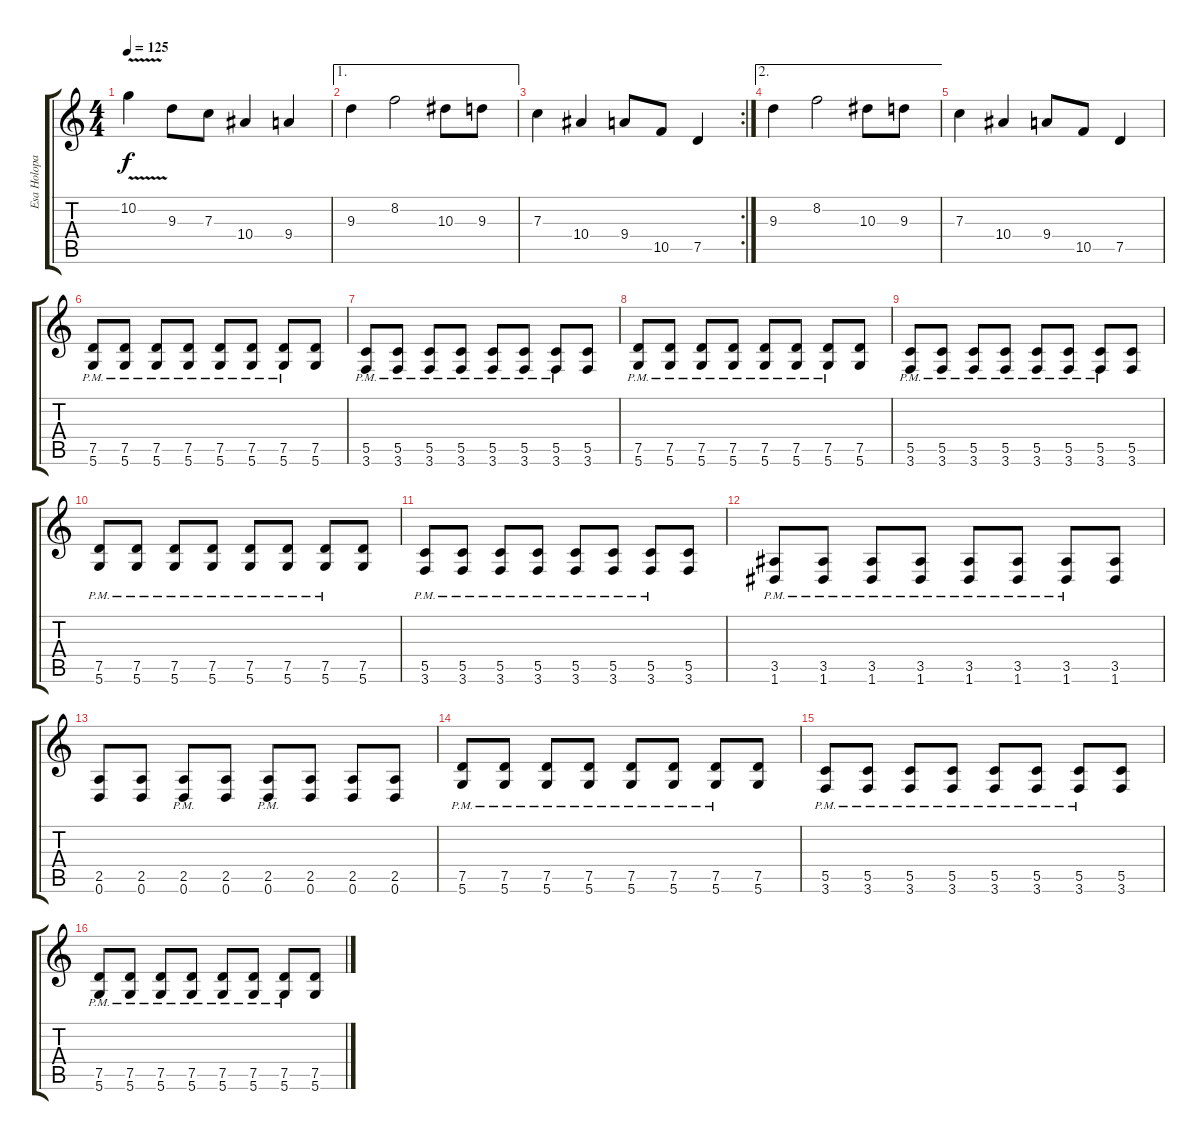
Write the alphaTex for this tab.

\track ("Esa Holopainen" "Esa Holopa") {instrument distortionguitar}
\staff {score tabs}
\tuning (D4 A3 F3 C3 G2 D2) {hide}
\ts (4 4)
\tempo 125
\clef g2
\ks c
10.2{v}.4{dy f} 9.3.8 7.3.8 10.4.4 9.4.4 |
\ae 1
9.3.4 8.2.2 10.3.8 9.3.8 |
\rc 2
7.3.4 10.4.4 9.4.8 10.5.8 7.5.4 |
\ae 2
9.3.4 8.2.2 10.3.8 9.3.8 |
7.3.4 10.4.4 9.4.8 10.5.8 7.5.4 |
(7.5 5.6{pm}).8 (7.5 5.6{pm}).8 (7.5 5.6{pm}).8 (7.5 5.6{pm}).8 (7.5 5.6{pm}).8 (7.5 5.6{pm}).8 (7.5 5.6{pm}).8 (7.5 5.6).8 |
(5.5 3.6{pm}).8 (5.5 3.6{pm}).8 (5.5 3.6{pm}).8 (5.5 3.6{pm}).8 (5.5 3.6{pm}).8 (5.5 3.6{pm}).8 (5.5 3.6{pm}).8 (5.5 3.6).8 |
(7.5 5.6{pm}).8 (7.5 5.6{pm}).8 (7.5 5.6{pm}).8 (7.5 5.6{pm}).8 (7.5 5.6{pm}).8 (7.5 5.6{pm}).8 (7.5 5.6{pm}).8 (7.5 5.6).8 |
(5.5 3.6{pm}).8 (5.5 3.6{pm}).8 (5.5 3.6{pm}).8 (5.5 3.6{pm}).8 (5.5 3.6{pm}).8 (5.5 3.6{pm}).8 (5.5 3.6{pm}).8 (5.5 3.6).8 |
(7.5 5.6{pm}).8 (7.5 5.6{pm}).8 (7.5 5.6{pm}).8 (7.5 5.6{pm}).8 (7.5 5.6{pm}).8 (7.5 5.6{pm}).8 (7.5 5.6{pm}).8 (7.5 5.6).8 |
(5.5 3.6{pm}).8 (5.5 3.6{pm}).8 (5.5 3.6{pm}).8 (5.5 3.6{pm}).8 (5.5 3.6{pm}).8 (5.5 3.6{pm}).8 (5.5 3.6{pm}).8 (5.5 3.6).8 |
(3.5 1.6{pm}).8 (3.5 1.6{pm}).8 (3.5 1.6{pm}).8 (3.5 1.6{pm}).8 (3.5 1.6{pm}).8 (3.5 1.6{pm}).8 (3.5 1.6{pm}).8 (3.5 1.6).8 |
(2.5 0.6).8 (2.5 0.6).8 (2.5{pm} 0.6{pm}).8 (2.5 0.6).8 (2.5{pm} 0.6{pm}).8 (2.5 0.6).8 (2.5 0.6).8 (2.5 0.6).8 |
(7.5 5.6{pm}).8 (7.5 5.6{pm}).8 (7.5 5.6{pm}).8 (7.5 5.6{pm}).8 (7.5 5.6{pm}).8 (7.5 5.6{pm}).8 (7.5 5.6{pm}).8 (7.5 5.6).8 |
(5.5 3.6{pm}).8 (5.5 3.6{pm}).8 (5.5 3.6{pm}).8 (5.5 3.6{pm}).8 (5.5 3.6{pm}).8 (5.5 3.6{pm}).8 (5.5 3.6{pm}).8 (5.5 3.6).8 |
(7.5 5.6{pm}).8 (7.5 5.6{pm}).8 (7.5 5.6{pm}).8 (7.5 5.6{pm}).8 (7.5 5.6{pm}).8 (7.5 5.6{pm}).8 (7.5 5.6{pm}).8 (7.5 5.6).8
